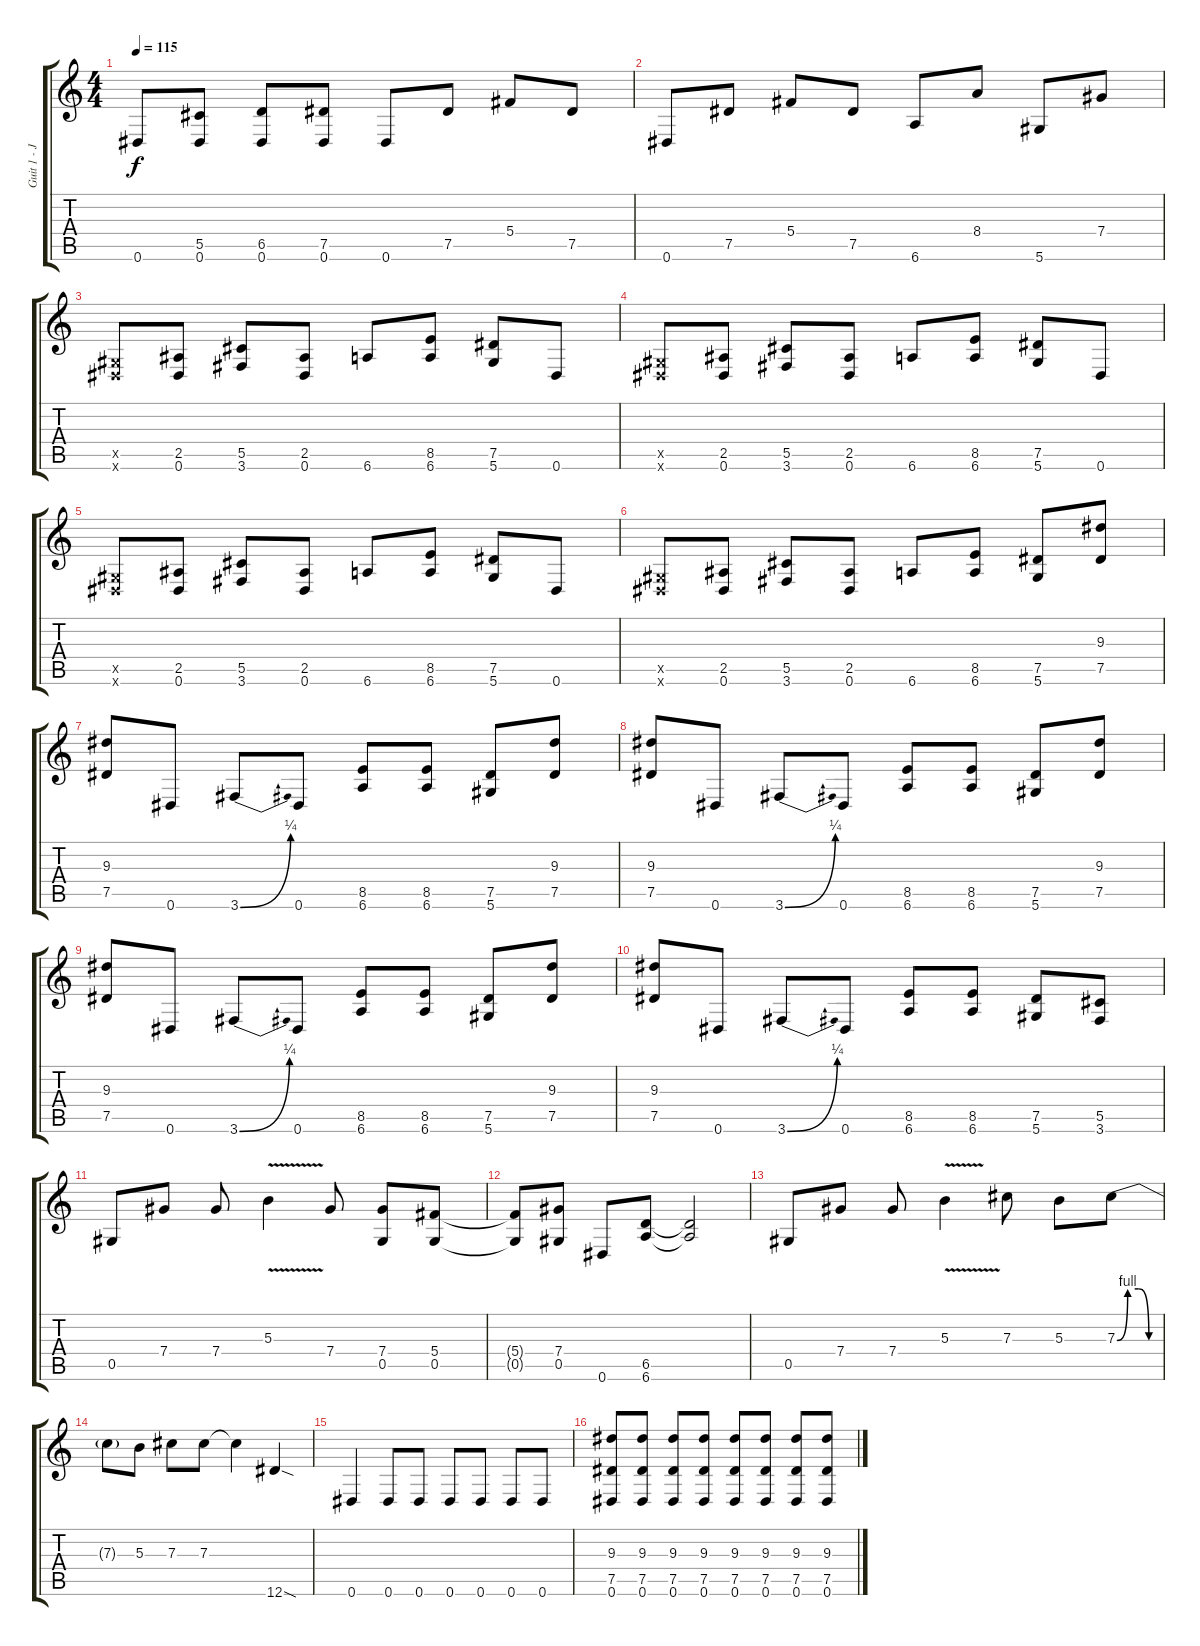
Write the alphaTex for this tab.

\track ("Guit 1 - James Hetfield?" "Guit 1 - J") {instrument distortionguitar}
\staff {score tabs}
\tuning (Eb4 Bb3 Gb3 Db3 Ab2 Eb2) {hide}
\ts (4 4)
\tempo 115
\clef g2
\ks c
0.6.8{dy f} (5.5 0.6).8 (6.5 0.6).8 (7.5 0.6).8 0.6.8 7.5.8 5.4.8 7.5.8 |
0.6.8 7.5.8 5.4.8 7.5.8 6.6.8 8.4.8 5.6.8 7.4.8 |
(0.5{x} 0.6{x}).8 (2.5 0.6).8 (5.5 3.6).8 (2.5 0.6).8 6.6.8 (8.5 6.6).8 (7.5 5.6).8 0.6.8 |
(0.5{x} 0.6{x}).8 (2.5 0.6).8 (5.5 3.6).8 (2.5 0.6).8 6.6.8 (8.5 6.6).8 (7.5 5.6).8 0.6.8 |
(0.5{x} 0.6{x}).8 (2.5 0.6).8 (5.5 3.6).8 (2.5 0.6).8 6.6.8 (8.5 6.6).8 (7.5 5.6).8 0.6.8 |
(0.5{x} 0.6{x}).8 (2.5 0.6).8 (5.5 3.6).8 (2.5 0.6).8 6.6.8 (8.5 6.6).8 (7.5 5.6).8 (9.3 7.5).8 |
(9.3 7.5).8 0.6.8 3.6{be (bend 0 0 60 1)}.8 0.6.8 (8.5 6.6).8 (8.5 6.6).8 (7.5 5.6).8 (9.3 7.5).8 |
(9.3 7.5).8 0.6.8 3.6{be (bend 0 0 60 1)}.8 0.6.8 (8.5 6.6).8 (8.5 6.6).8 (7.5 5.6).8 (9.3 7.5).8 |
(9.3 7.5).8 0.6.8 3.6{be (bend 0 0 60 1)}.8 0.6.8 (8.5 6.6).8 (8.5 6.6).8 (7.5 5.6).8 (9.3 7.5).8 |
(9.3 7.5).8 0.6.8 3.6{be (bend 0 0 60 1)}.8 0.6.8 (8.5 6.6).8 (8.5 6.6).8 (7.5 5.6).8 (5.5 3.6).8 |
0.5.8 7.4.8 7.4.8 5.3{v}.4 7.4.8 (7.4 0.5).8 (5.4 0.5).8 |
(5.4{t} 0.5{t}).8 (7.4 0.5).8 0.6.8 (6.5 6.6).8 (6.5{t} 6.6{t}).2 |
0.5.8 7.4.8 7.4.8 5.3{v}.4 7.3.8 5.3.8 7.3{be (custom 0 0 15 4 30 4 45 0 60 0)}.8 |
7.3{t}.8 5.3.8 7.3.8 7.3.8 7.3{t}.4 12.6{sod}.4 |
0.6.4 0.6.8 0.6.8 0.6.8 0.6.8 0.6.8 0.6.8 |
(9.3 7.5 0.6).8 (9.3 7.5 0.6).8 (9.3 7.5 0.6).8 (9.3 7.5 0.6).8 (9.3 7.5 0.6).8 (9.3 7.5 0.6).8 (9.3 7.5 0.6).8 (9.3 7.5 0.6).8
